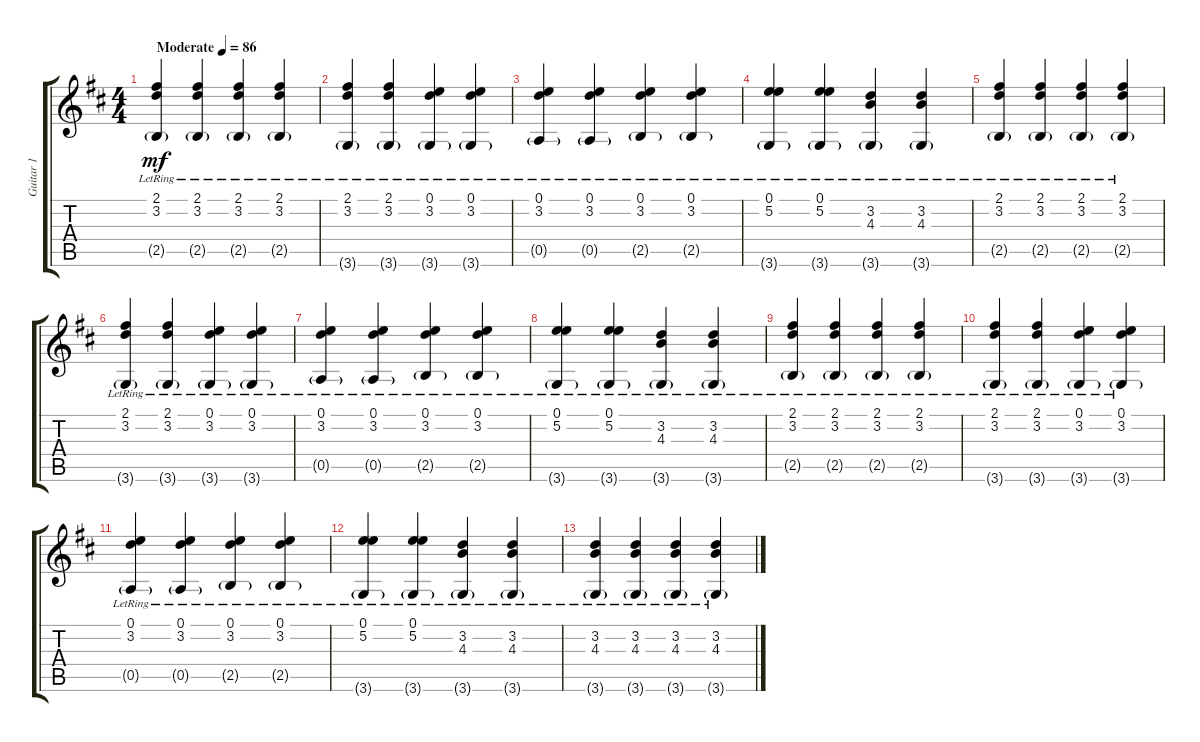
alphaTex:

\track ("Guitar 1" "Guitar 1") {instrument acousticguitarsteel}
\staff {score tabs}
\tuning (E4 B3 G3 D3 A2 E2) {hide}
\ts (4 4)
\tempo (86 "Moderate")
\clef g2
\ks d
(2.1{lr} 3.2{lr} 2.5{g lr}).4{dy mf instrument acousticguitarsteel} (2.1{lr} 3.2{lr} 2.5{g lr}).4 (2.1{lr} 3.2{lr} 2.5{g lr}).4 (2.1{lr} 3.2{lr} 2.5{g lr}).4 |
(2.1{lr} 3.2{lr} 3.6{g lr}).4 (2.1{lr} 3.2{lr} 3.6{g lr}).4 (0.1{lr} 3.2{lr} 3.6{g lr}).4 (0.1{lr} 3.2{lr} 3.6{g lr}).4 |
(0.1{lr} 3.2{lr} 0.5{g lr}).4 (0.1{lr} 3.2{lr} 0.5{g lr}).4 (0.1{lr} 3.2{lr} 2.5{g lr}).4 (0.1{lr} 3.2{lr} 2.5{g lr}).4 |
(0.1{lr} 5.2 3.6{g lr}).4 (0.1{lr} 5.2{lr} 3.6{g lr}).4 (3.2{lr} 4.3{lr} 3.6{g lr}).4 (3.2{lr} 4.3{lr} 3.6{g lr}).4 |
(2.1{lr} 3.2{lr} 2.5{g lr}).4 (2.1{lr} 3.2{lr} 2.5{g lr}).4 (2.1{lr} 3.2{lr} 2.5{g lr}).4 (2.1{lr} 3.2{lr} 2.5{g lr}).4 |
(2.1{lr} 3.2{lr} 3.6{g lr}).4 (2.1{lr} 3.2{lr} 3.6{g lr}).4 (0.1{lr} 3.2{lr} 3.6{g lr}).4 (0.1{lr} 3.2{lr} 3.6{g lr}).4 |
(0.1{lr} 3.2{lr} 0.5{g lr}).4 (0.1{lr} 3.2{lr} 0.5{g lr}).4 (0.1{lr} 3.2{lr} 2.5{g lr}).4 (0.1{lr} 3.2{lr} 2.5{g lr}).4 |
(0.1{lr} 5.2 3.6{g lr}).4 (0.1{lr} 5.2{lr} 3.6{g lr}).4 (3.2{lr} 4.3{lr} 3.6{g lr}).4 (3.2{lr} 4.3{lr} 3.6{g lr}).4 |
(2.1{lr} 3.2{lr} 2.5{g lr}).4 (2.1{lr} 3.2{lr} 2.5{g lr}).4 (2.1{lr} 3.2{lr} 2.5{g lr}).4 (2.1{lr} 3.2{lr} 2.5{g lr}).4 |
(2.1{lr} 3.2{lr} 3.6{g lr}).4 (2.1{lr} 3.2{lr} 3.6{g lr}).4 (0.1{lr} 3.2{lr} 3.6{g lr}).4 (0.1{lr} 3.2{lr} 3.6{g lr}).4 |
(0.1{lr} 3.2{lr} 0.5{g lr}).4 (0.1{lr} 3.2{lr} 0.5{g lr}).4 (0.1{lr} 3.2{lr} 2.5{g lr}).4 (0.1{lr} 3.2{lr} 2.5{g lr}).4 |
(0.1{lr} 5.2 3.6{g lr}).4 (0.1{lr} 5.2{lr} 3.6{g lr}).4 (3.2{lr} 4.3{lr} 3.6{g lr}).4 (3.2{lr} 4.3{lr} 3.6{g lr}).4 |
(3.2{lr} 4.3{lr} 3.6{g lr}).4 (3.2{lr} 4.3{lr} 3.6{g lr}).4 (3.2{lr} 4.3{lr} 3.6{g lr}).4 (3.2{lr} 4.3{lr} 3.6{g lr}).4
